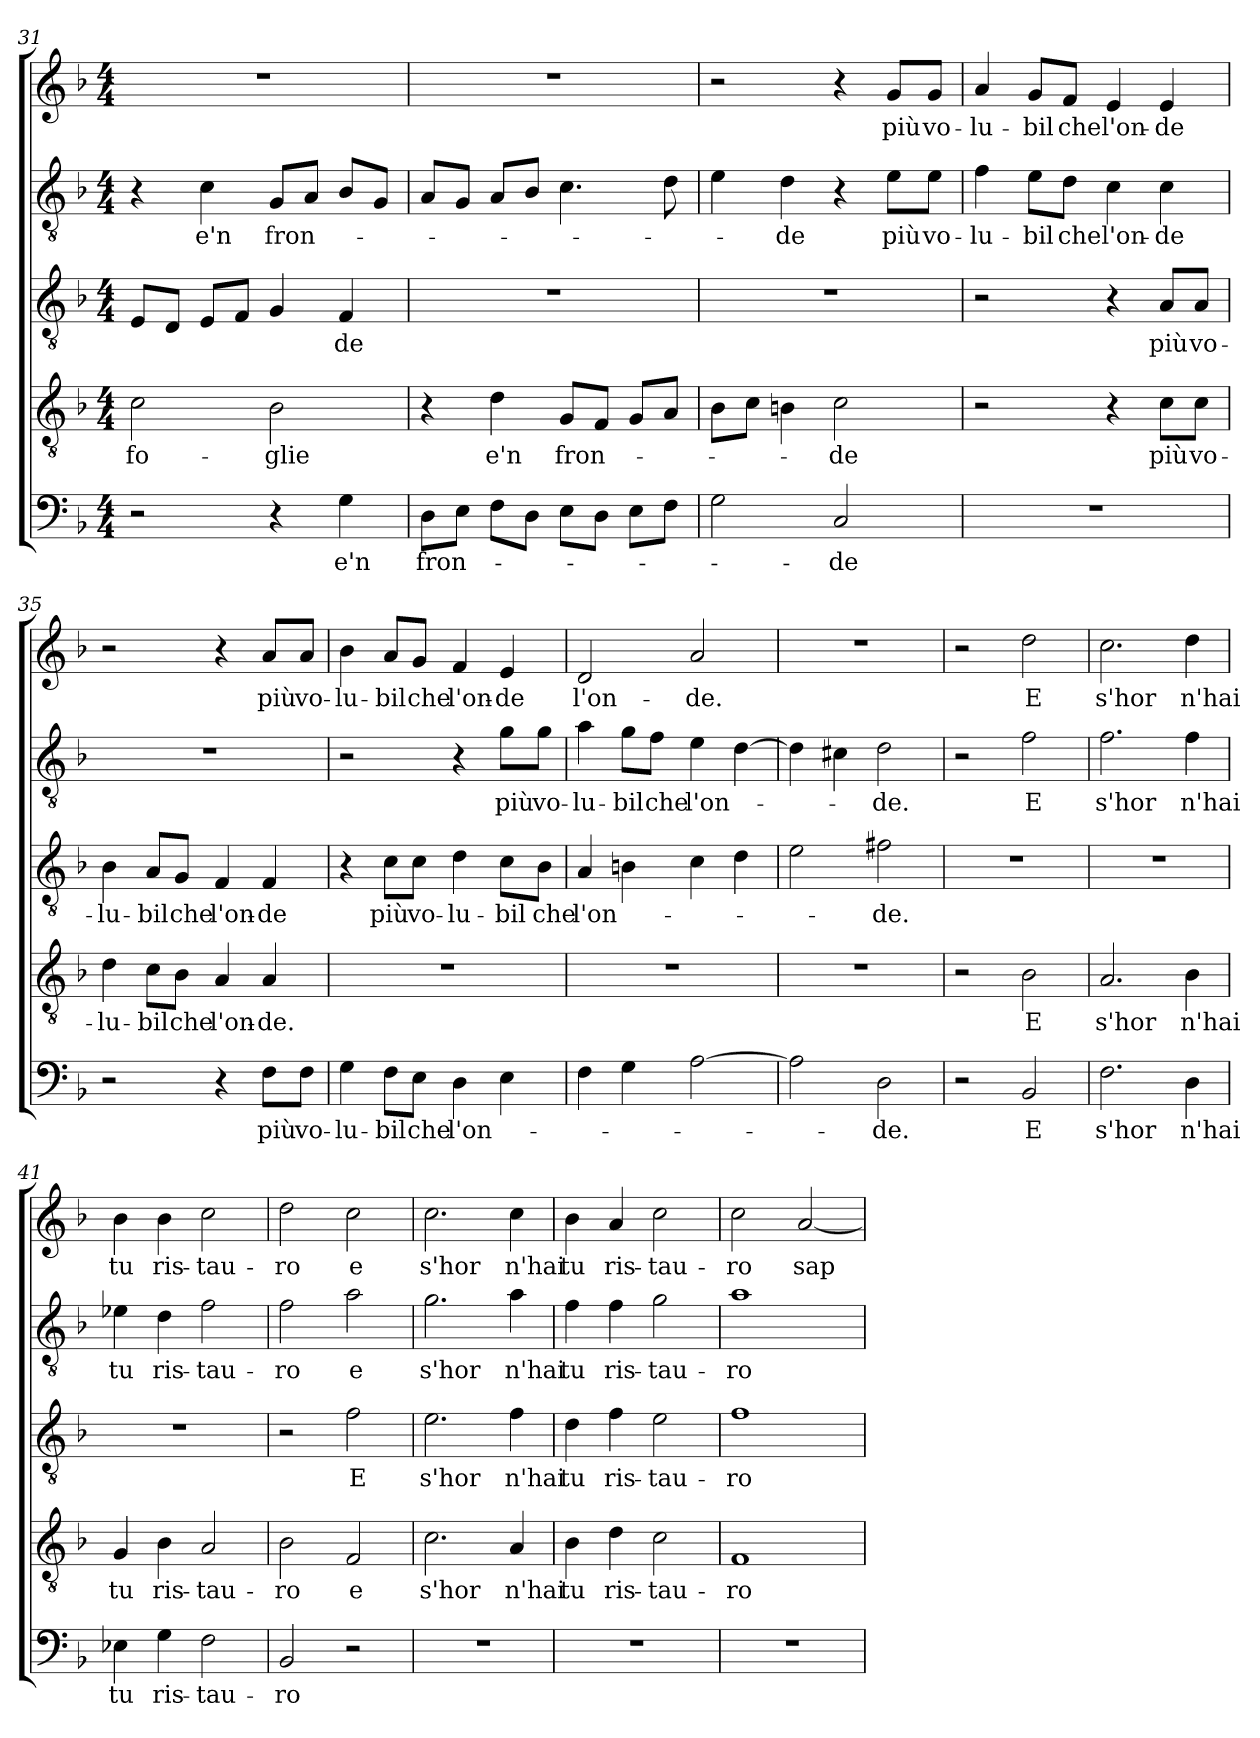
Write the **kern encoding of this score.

**kern	**text	**kern	**text	**kern	**text	**kern	**text	**kern	**text
*part5	*part5	*part4	*part4	*part3	*part3	*part2	*part2	*part1	*part1
*staff5	*staff5	*staff4	*staff4	*staff3	*staff3	*staff2	*staff2	*staff1	*staff1
*clefF4	*	*clefGv2	*	*clefGv2	*	*clefGv2	*	*clefG2	*
*k[b-]	*	*k[b-]	*	*k[b-]	*	*k[b-]	*	*k[b-]	*
*M4/4	*	*M4/4	*	*M4/4	*	*M4/4	*	*M4/4	*
=31	=31	=31	=31	=31	=31	=31	=31	=31	=31
2r	.	2c\	fo-	8E/L	.	4r	.	1r	.
.	.	.	.	8D/J	.	.	.	.	.
.	.	.	.	8E/L	.	4c\	e'n	.	.
.	.	.	.	8F/J	.	.	.	.	.
4r	.	2B-\	glie	4G/	.	8G/L	fron-	.	.
.	.	.	.	.	.	8A/J	.	.	.
4G\	e'n	.	.	4F/	de	8B-/L	.	.	.
.	.	.	.	.	.	8G/J	.	.	.
=32	=32	=32	=32	=32	=32	=32	=32	=32	=32
8D\L	fron-	4r	.	1r	.	8A/L	.	1r	.
8E\J	.	.	.	.	.	8G/J	.	.	.
8F\L	.	4d\	e'n	.	.	8A/L	.	.	.
8D\J	.	.	.	.	.	8B-/J	.	.	.
8E\L	.	8G/L	fron-	.	.	4.c\	.	.	.
8D\J	.	8F/J	.	.	.	.	.	.	.
8E\L	.	8G/L	.	.	.	.	.	.	.
8F\J	.	8A/J	.	.	.	8d\	.	.	.
=33	=33	=33	=33	=33	=33	=33	=33	=33	=33
2G\	.	8B-\L	.	1r	.	4e\	.	2r	.
.	.	8c\J	.	.	.	.	.	.	.
.	.	4Bn\	.	.	.	4d\	de	.	.
2C/	de	2c\	de	.	.	4r	.	4r	.
.	.	.	.	.	.	8e\L	più	8g/L	più
.	.	.	.	.	.	8e\J	vo-	8g/J	vo-
=34	=34	=34	=34	=34	=34	=34	=34	=34	=34
1r	.	2r	.	2r	.	4f\	lu-	4a/	lu-
.	.	.	.	.	.	8e\L	bil	8g/L	bil
.	.	.	.	.	.	8d\J	che	8f/J	che
.	.	4r	.	4r	.	4c\	l'on-	4e/	l'on-
.	.	8c\L	più	8A/L	più	4c\	de	4e/	de
.	.	8c\J	vo-	8A/J	vo-	.	.	.	.
=35	=35	=35	=35	=35	=35	=35	=35	=35	=35
2r	.	4d\	lu-	4B-\	lu-	1r	.	2r	.
.	.	8c\L	bil	8A/L	bil	.	.	.	.
.	.	8B-\J	che	8G/J	che	.	.	.	.
4r	.	4A/	l'on-	4F/	l'on-	.	.	4r	.
8F\L	più	4A/	de.	4F/	de	.	.	8a/L	più
8F\J	vo-	.	.	.	.	.	.	8a/J	vo-
=36	=36	=36	=36	=36	=36	=36	=36	=36	=36
4G\	lu-	1r	.	4r	.	2r	.	4b-\	lu-
8F\L	bil	.	.	8c\L	più	.	.	8a/L	bil
8E\J	che	.	.	8c\J	vo-	.	.	8g/J	che
4D\	l'on-	.	.	4d\	lu-	4r	.	4f/	l'on-
4E\	.	.	.	8c\L	bil	8g\L	più	4e/	de
.	.	.	.	8B-\J	che	8g\J	vo-	.	.
=37	=37	=37	=37	=37	=37	=37	=37	=37	=37
4F\	.	1r	.	4A/	l'on-	4a\	lu-	2d/	l'on-
4G\	.	.	.	4Bn\	.	8g\L	bil	.	.
.	.	.	.	.	.	8f\J	che	.	.
[2A\	.	.	.	4c\	.	4e\	l'on-	2a/	de.
.	.	.	.	4d\	.	[4d\	.	.	.
=38	=38	=38	=38	=38	=38	=38	=38	=38	=38
2A\]	.	1r	.	2e\	.	4d\]	.	1r	.
.	.	.	.	.	.	4c#X\	.	.	.
2D\	de.	.	.	2f#X\	de.	2d\	de.	.	.
=39	=39	=39	=39	=39	=39	=39	=39	=39	=39
2r	.	2r	.	1r	.	2r	.	2r	.
2BB-/	E	2B-\	E	.	.	2f\	E	2dd\	E
=40	=40	=40	=40	=40	=40	=40	=40	=40	=40
2.F\	s'hor	2.A/	s'hor	1r	.	2.f\	s'hor	2.cc\	s'hor
4D\	n'hai	4B-\	n'hai	.	.	4f\	n'hai	4dd\	n'hai
=41	=41	=41	=41	=41	=41	=41	=41	=41	=41
4E-X\	tu	4G/	tu	1r	.	4e-X\	tu	4b-\	tu
4G\	ris-	4B-\	ris-	.	.	4d\	ris-	4b-\	ris-
2F\	tau-	2A/	tau-	.	.	2f\	tau-	2cc\	tau-
=42	=42	=42	=42	=42	=42	=42	=42	=42	=42
2BB-/	ro	2B-\	ro	2r	.	2f\	ro	2dd\	ro
2r	.	2F/	e	2f\	E	2a\	e	2cc\	e
=43	=43	=43	=43	=43	=43	=43	=43	=43	=43
1r	.	2.c\	s'hor	2.e\	s'hor	2.g\	s'hor	2.cc\	s'hor
.	.	4A/	n'hai	4f\	n'hai	4a\	n'hai	4cc\	n'hai
=44	=44	=44	=44	=44	=44	=44	=44	=44	=44
1r	.	4B-\	tu	4d\	tu	4f\	tu	4b-\	tu
.	.	4d\	ris-	4f\	ris-	4f\	ris-	4a/	ris-
.	.	2c\	tau-	2e\	tau-	2g\	tau-	2cc\	tau-
=45	=45	=45	=45	=45	=45	=45	=45	=45	=45
1r	.	1F/	ro	1f\	ro	1a\	ro	2cc\	ro
.	.	.	.	.	.	.	.	[2a/	sap-
=	=	=	=	=	=	=	=	=	=
*-	*-	*-	*-	*-	*-	*-	*-	*-	*-
